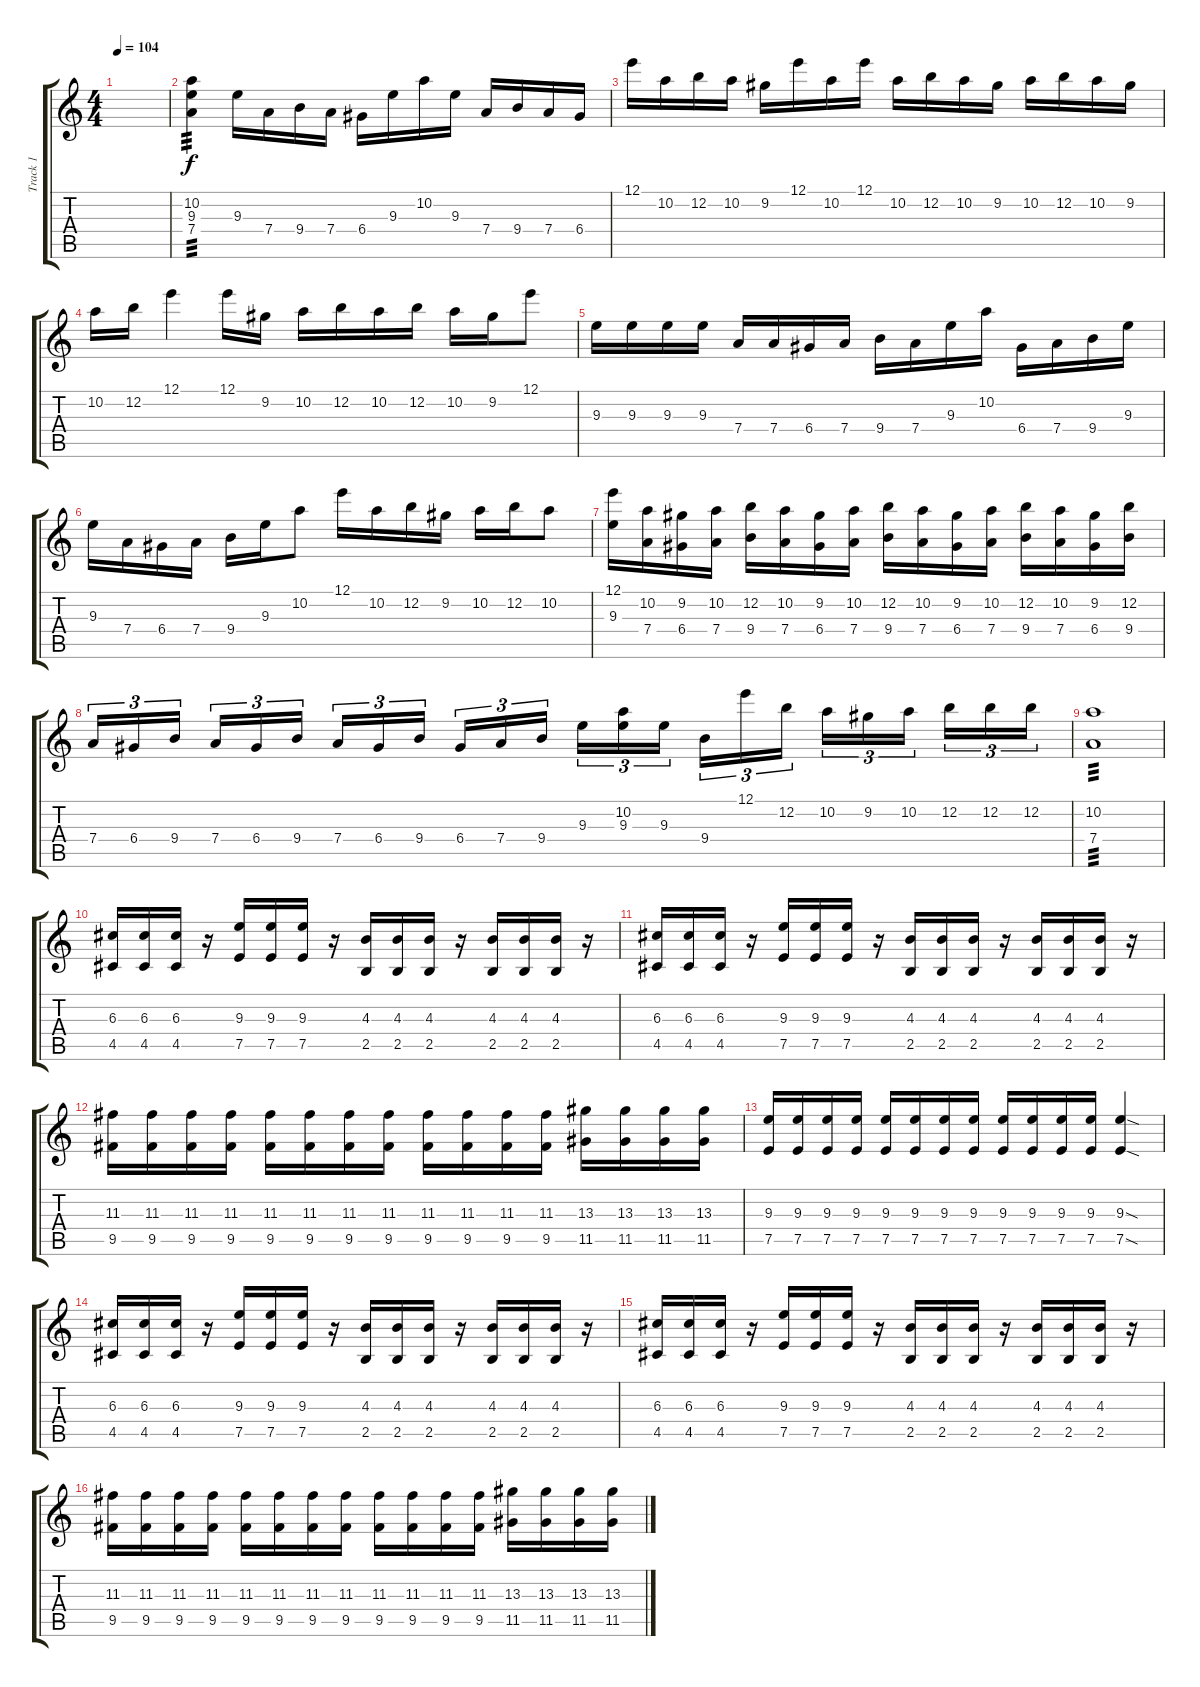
\track ("Track 1" "Track 1") {instrument acousticguitarsteel}
\staff {score tabs}
\tuning (E4 B3 G3 D3 A2 E2) {hide}
\ts (4 4)
\tempo 104
\clef g2
\ks c
|
(10.2 9.3 7.4).4{tp 3} 9.3.16 7.4.16 9.4.16 7.4.16 6.4.16 9.3.16 10.2.16 9.3.16 7.4.16 9.4.16 7.4.16 6.4.16 |
12.1.16 10.2.16 12.2.16 10.2.16 9.2.16 12.1.16 10.2.16 12.1.16 10.2.16 12.2.16 10.2.16 9.2.16 10.2.16 12.2.16 10.2.16 9.2.16 |
10.2.16 12.2.16 12.1.4 12.1.16 9.2.16 10.2.16 12.2.16 10.2.16 12.2.16 10.2.16 9.2.16 12.1.8 |
9.3.16 9.3.16 9.3.16 9.3.16 7.4.16 7.4.16 6.4.16 7.4.16 9.4.16 7.4.16 9.3.16 10.2.16 6.4.16 7.4.16 9.4.16 9.3.16 |
9.3.16 7.4.16 6.4.16 7.4.16 9.4.16 9.3.16 10.2.8 12.1.16 10.2.16 12.2.16 9.2.16 10.2.16 12.2.16 10.2.8 |
(12.1 9.3).16 (10.2 7.4).16 (9.2 6.4).16 (10.2 7.4).16 (12.2 9.4).16 (10.2 7.4).16 (9.2 6.4).16 (10.2 7.4).16 (12.2 9.4).16 (10.2 7.4).16 (9.2 6.4).16 (10.2 7.4).16 (12.2 9.4).16 (10.2 7.4).16 (9.2 6.4).16 (12.2 9.4).16 |
7.4.16{tu (3 2)} 6.4.16{tu (3 2)} 9.4.16{tu (3 2) beam splitsecondary} 7.4.16{tu (3 2)} 6.4.16{tu (3 2)} 9.4.16{tu (3 2)} 7.4.16{tu (3 2)} 6.4.16{tu (3 2)} 9.4.16{tu (3 2) beam splitsecondary} 6.4.16{tu (3 2)} 7.4.16{tu (3 2)} 9.4.16{tu (3 2)} 9.3.16{tu (3 2)} (10.2 9.3).16{tu (3 2)} 9.3.16{tu (3 2) beam splitsecondary} 9.4.16{tu (3 2)} 12.1.16{tu (3 2)} 12.2.16{tu (3 2)} 10.2.16{tu (3 2)} 9.2.16{tu (3 2)} 10.2.16{tu (3 2) beam splitsecondary} 12.2.16{tu (3 2)} 12.2.16{tu (3 2)} 12.2.16{tu (3 2)} |
(10.2 7.4).1{tp 3} |
(6.3 4.5).16{instrument overdrivenguitar} (6.3 4.5).16 (6.3 4.5).16 r.16 (9.3 7.5).16 (9.3 7.5).16 (9.3 7.5).16 r.16 (4.3 2.5).16 (4.3 2.5).16 (4.3 2.5).16 r.16 (4.3 2.5).16 (4.3 2.5).16 (4.3 2.5).16 r.16 |
(6.3 4.5).16 (6.3 4.5).16 (6.3 4.5).16 r.16 (9.3 7.5).16 (9.3 7.5).16 (9.3 7.5).16 r.16 (4.3 2.5).16 (4.3 2.5).16 (4.3 2.5).16 r.16 (4.3 2.5).16 (4.3 2.5).16 (4.3 2.5).16 r.16 |
(11.3 9.5).16 (11.3 9.5).16 (11.3 9.5).16 (11.3 9.5).16 (11.3 9.5).16 (11.3 9.5).16 (11.3 9.5).16 (11.3 9.5).16 (11.3 9.5).16 (11.3 9.5).16 (11.3 9.5).16 (11.3 9.5).16 (13.3 11.5).16 (13.3 11.5).16 (13.3 11.5).16 (13.3 11.5).16 |
(9.3 7.5).16 (9.3 7.5).16 (9.3 7.5).16 (9.3 7.5).16 (9.3 7.5).16 (9.3 7.5).16 (9.3 7.5).16 (9.3 7.5).16 (9.3 7.5).16 (9.3 7.5).16 (9.3 7.5).16 (9.3 7.5).16 (9.3{sod} 7.5{sod}).4 |
(6.3 4.5).16{instrument overdrivenguitar} (6.3 4.5).16 (6.3 4.5).16 r.16 (9.3 7.5).16 (9.3 7.5).16 (9.3 7.5).16 r.16 (4.3 2.5).16 (4.3 2.5).16 (4.3 2.5).16 r.16 (4.3 2.5).16 (4.3 2.5).16 (4.3 2.5).16 r.16 |
(6.3 4.5).16 (6.3 4.5).16 (6.3 4.5).16 r.16 (9.3 7.5).16 (9.3 7.5).16 (9.3 7.5).16 r.16 (4.3 2.5).16 (4.3 2.5).16 (4.3 2.5).16 r.16 (4.3 2.5).16 (4.3 2.5).16 (4.3 2.5).16 r.16 |
(11.3 9.5).16 (11.3 9.5).16 (11.3 9.5).16 (11.3 9.5).16 (11.3 9.5).16 (11.3 9.5).16 (11.3 9.5).16 (11.3 9.5).16 (11.3 9.5).16 (11.3 9.5).16 (11.3 9.5).16 (11.3 9.5).16 (13.3 11.5).16 (13.3 11.5).16 (13.3 11.5).16 (13.3 11.5).16
